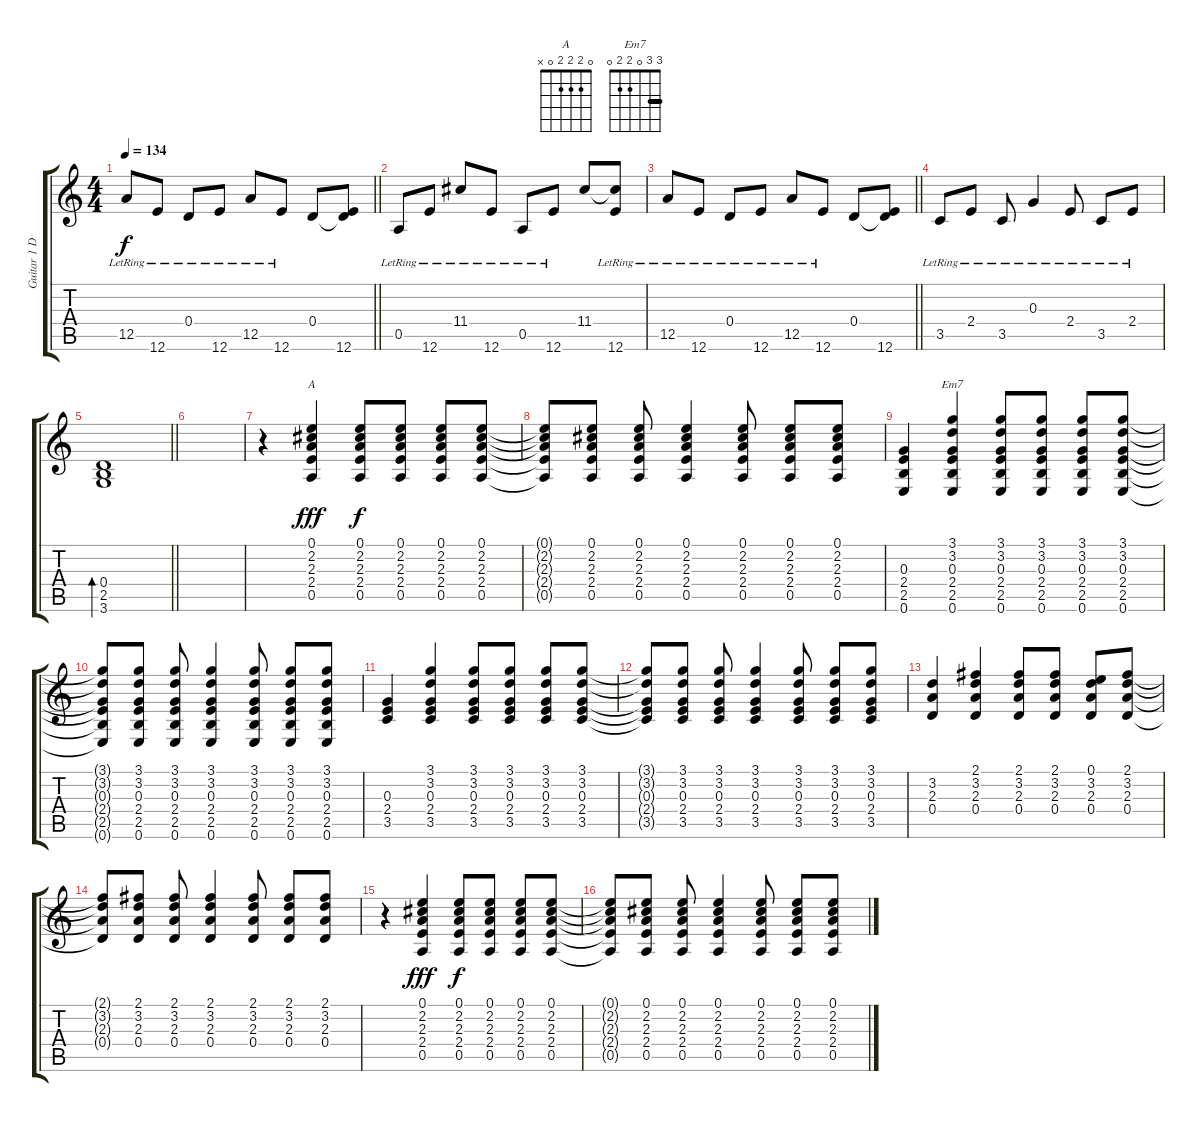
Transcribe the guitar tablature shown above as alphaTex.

\track ("Guitar 1 Dave" "Guitar 1 D") {instrument electricguitarjazz}
\staff {score tabs}
\tuning (E4 B3 G3 D3 A2 E2) {hide}
\chord ("A" 0 2 2 2 0 x)
\chord ("Em7" 3 3 0 2 2 0) {barre 3}
\ts (4 4)
\tempo 134
\clef g2
\barLineRight lightlight
\ks c
12.5{lr}.8{dy f} 12.6{lr}.8 0.4{lr}.8 12.6{lr}.8 12.5{lr}.8 12.6{lr}.8 0.4.8 (0.4{t} 12.6).8 |
0.5{lr}.8 12.6{lr}.8 11.4{lr}.8 12.6{lr}.8 0.5{lr}.8 12.6{lr}.8 11.4.8 (11.4{t} 12.6{lr}).8 |
\barLineRight lightlight
12.5{lr}.8 12.6{lr}.8 0.4{lr}.8 12.6{lr}.8 12.5{lr}.8 12.6{lr}.8 0.4.8 (0.4{t} 12.6).8 |
3.5{lr}.8 2.4{lr}.8 3.5{lr}.8 0.3{lr}.4 2.4{lr}.8 3.5{lr}.8 2.4{lr}.8 |
\barLineRight lightlight
(0.4 2.5 3.6).1{bd 480} |
|
r.4 (0.1 2.2 2.3 2.4 0.5).4{ch "A" dy fff} (0.1 2.2 2.3 2.4 0.5).8{dy f} (0.1 2.2 2.3 2.4 0.5).8 (0.1 2.2 2.3 2.4 0.5).8 (0.1 2.2 2.3 2.4 0.5).8 |
(0.1{t} 2.2{t} 2.3{t} 2.4{t} 0.5{t}).8 (0.1 2.2 2.3 2.4 0.5).8 (0.1 2.2 2.3 2.4 0.5).8 (0.1 2.2 2.3 2.4 0.5).4 (0.1 2.2 2.3 2.4 0.5).8 (0.1 2.2 2.3 2.4 0.5).8 (0.1 2.2 2.3 2.4 0.5).8 |
(0.3 2.4 2.5 0.6).4 (3.1 3.2 0.3 2.4 2.5 0.6).4{ch "Em7"} (3.1 3.2 0.3 2.4 2.5 0.6).8 (3.1 3.2 0.3 2.4 2.5 0.6).8 (3.1 3.2 0.3 2.4 2.5 0.6).8 (3.1 3.2 0.3 2.4 2.5 0.6).8 |
(3.1{t} 3.2{t} 0.3{t} 2.4{t} 2.5{t} 0.6{t}).8 (3.1 3.2 0.3 2.4 2.5 0.6).8 (3.1 3.2 0.3 2.4 2.5 0.6).8 (3.1 3.2 0.3 2.4 2.5 0.6).4 (3.1 3.2 0.3 2.4 2.5 0.6).8 (3.1 3.2 0.3 2.4 2.5 0.6).8 (3.1 3.2 0.3 2.4 2.5 0.6).8 |
(0.3 2.4 3.5).4 (3.1 3.2 0.3 2.4 3.5).4 (3.1 3.2 0.3 2.4 3.5).8 (3.1 3.2 0.3 2.4 3.5).8 (3.1 3.2 0.3 2.4 3.5).8 (3.1 3.2 0.3 2.4 3.5).8 |
(3.1{t} 3.2{t} 0.3{t} 2.4{t} 3.5{t}).8 (3.1 3.2 0.3 2.4 3.5).8 (3.1 3.2 0.3 2.4 3.5).8 (3.1 3.2 0.3 2.4 3.5).4 (3.1 3.2 0.3 2.4 3.5).8 (3.1 3.2 0.3 2.4 3.5).8 (3.1 3.2 0.3 2.4 3.5).8 |
(3.2 2.3 0.4).4 (2.1 3.2 2.3 0.4).4 (2.1 3.2 2.3 0.4).8 (2.1 3.2 2.3 0.4).8 (0.1 3.2 2.3 0.4).8 (2.1 3.2 2.3 0.4).8 |
(2.1{t} 3.2{t} 2.3{t} 0.4{t}).8 (2.1 3.2 2.3 0.4).8 (2.1 3.2 2.3 0.4).8 (2.1 3.2 2.3 0.4).4 (2.1 3.2 2.3 0.4).8 (2.1 3.2 2.3 0.4).8 (2.1 3.2 2.3 0.4).8 |
r.4 (0.1 2.2 2.3 2.4 0.5).4{dy fff} (0.1 2.2 2.3 2.4 0.5).8{dy f} (0.1 2.2 2.3 2.4 0.5).8 (0.1 2.2 2.3 2.4 0.5).8 (0.1 2.2 2.3 2.4 0.5).8 |
(0.1{t} 2.2{t} 2.3{t} 2.4{t} 0.5{t}).8 (0.1 2.2 2.3 2.4 0.5).8 (0.1 2.2 2.3 2.4 0.5).8 (0.1 2.2 2.3 2.4 0.5).4 (0.1 2.2 2.3 2.4 0.5).8 (0.1 2.2 2.3 2.4 0.5).8 (0.1 2.2 2.3 2.4 0.5).8
